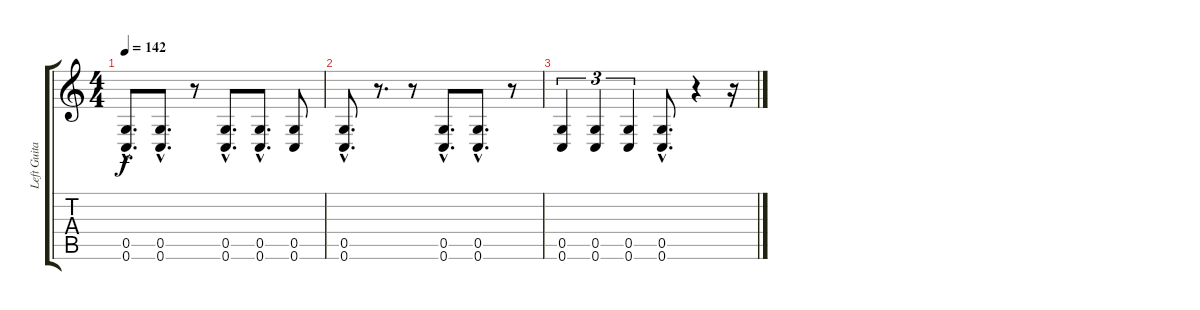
\track ("Left Guitar" "Left Guita") {instrument distortionguitar}
\staff {score tabs}
\tuning (D4 A3 F3 C3 G2 C2) {hide}
\ts (4 4)
\tempo 142
\clef g2
\ks c
(0.5{hac} 0.6{hac}).8{d dy f} (0.5{hac} 0.6{hac}).8{d} r.8 (0.5{hac} 0.6{hac}).8{d} (0.5{hac} 0.6{hac}).8{d} (0.5 0.6).8 |
(0.5{hac} 0.6{hac}).8{d} r.8{d} r.8 (0.5{hac} 0.6{hac}).8{d} (0.5{hac} 0.6{hac}).8{d} r.8 |
(0.5 0.6).4{tu (3 2)} (0.5 0.6).4{tu (3 2)} (0.5 0.6).4{tu (3 2)} (0.5{hac} 0.6{hac}).8{d} r.4 r.16
